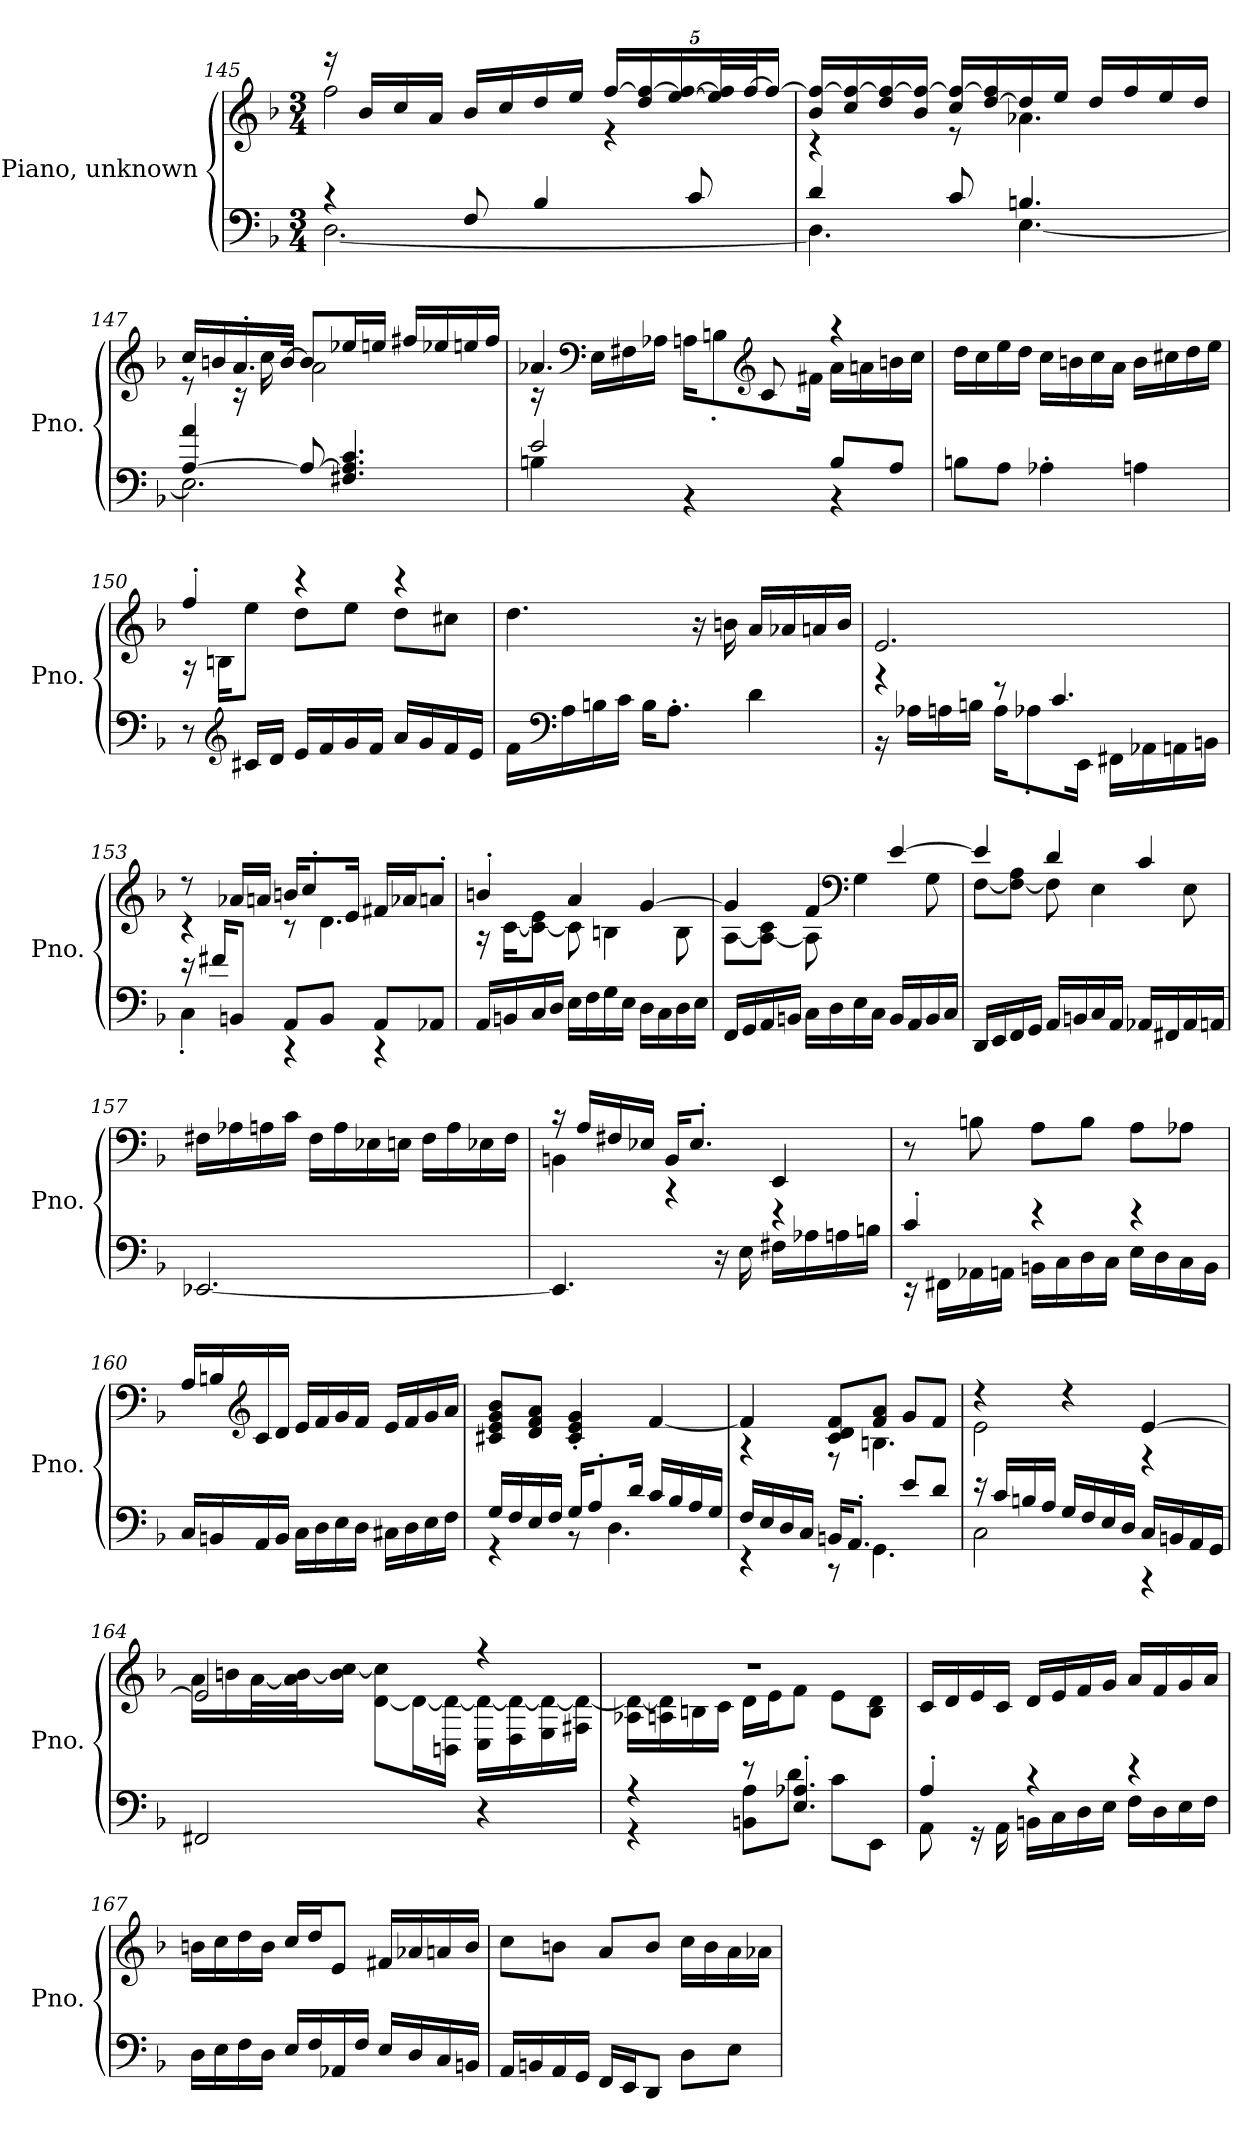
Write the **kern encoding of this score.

**kern	**kern
*part1	*part1
*staff2	*staff1
*I"Piano, unknown	*
*I'Pno.	*
!!LO:LB:g=z
*clefF4	*clefG2
*k[b-]	*k[b-]
*M3/4	*M3/4
=145	=145
*^	*^
4r	[2.D\	16r	2ff\
.	.	16b-/LL	.
.	.	16cc/	.
.	.	16a/JJ	.
8F/	.	16b-/LL	.
.	.	16cc/	.
4B-/	.	16dd/	.
.	.	16ee/JJ	.
*	*	*Xbrackettup	*
.	.	[20ff/LL	4r
.	.	20dd/ 20ff/_	.
.	.	[20ee/ 20ff/_	.
8c/	.	.	.
.	.	40ee/] 40ff/]L	.
.	.	[40ff/J	.
.	.	20ff/JJ_	.
=146	=146	=146	=146
4d/	4.D\]	16b-/ 16ff/_LL	4r
.	.	16cc/ 16ff/_	.
.	.	16dd/ 16ff/_	.
.	.	16b-/ 16ff/_JJ	.
8c/	.	16cc/ 16ff/_LL	8r
.	.	[16dd/ 16ff/]	.
4.Bn/	[4.E\	16dd/]	4.a-X\
.	.	16ee/JJ	.
.	.	16dd/LL	.
.	.	16ff/	.
.	.	16ee/	.
.	.	16dd/JJ	.
!!LO:PB:g=z	!!
=147	=147	=147	=147
[4A/ 4a/	2.E\]	16cc/LL	8r
.	.	16bn/	.
.	.	16.a'/	16r
.	.	.	16cc\
.	.	[32b/JJk	.
8A/_	.	8b/L]	2a\
4.F#X/ 4.A/] 4.c/	.	16ee-X/L	.
.	.	16een/JJ	.
.	.	16ff#X/LL	.
.	.	16ee-X/	.
.	.	16een/	.
.	.	16ff#/JJ	.
=148	=148	=148	=148
2e/	4Bn\	4.a-X/	16r
*	*	*clefF4	*
.	.	.	16E\LL
.	.	.	16F#X\
.	.	.	16A-X\JJ
.	4r	.	16An\KL
.	.	.	8Bn'\
*	*	*clefG2	*
.	.	8c/	.
.	.	.	16f#X\Jk
8B/L	4r	4r	16a-\LL
.	.	.	16an\
8A/J	.	.	16bn\
.	.	.	16cc\JJ
*v	*v	*	*
*	*v	*v
!!LO:LB:g=z
=149	=149
8Bn\L	16dd\LL
.	16cc\
8A\J	16ee\
.	16dd\JJ
4A-X'\	16cc\LL
.	16bn\
.	16cc\
.	16a\JJ
4An\	16b\LL
.	16cc#X\
.	16dd\
.	16ee\JJ
=150	=150
*	*^
8r	4ff'/	16r
.	.	16Bn\KL
*clefG2	*	*
16c#X/LL	.	8ee\J
16d/JJ	.	.
16e/LL	4r	8dd\L
16f/	.	.
16g/	.	8ee\J
16f/JJ	.	.
16a/LL	4r	8dd\L
16g/	.	.
16f/	.	8cc#X\J
16e/JJ	.	.
*	*v	*v
=151	=151
16f\LL	4.dd\
*clefF4	*
16A\	.
16Bn\	.
16c\JJ	.
16B\KL	.
8.A'\J	.
.	16r
.	16bn\
4d\	16a/LL
.	16a-X/
.	16an/
.	16b/JJ
!!LO:LB:g=z
=152	=152
*^	*
4r	16r	2.e/
.	16A-X\LL	.
.	16An\	.
.	16Bn\JJ	.
8r	16A\KL	.
.	8A-X'\	.
4.c/	.	.
.	16EE\Jk	.
.	16FF#X\LL	.
.	16AA-X\	.
.	16AAn\	.
.	16BBn\JJ	.
=153	=153	=153
*	*	*^
16r	4C'\	8r	4r
16f#X/KL	.	.	.
8BBn/J	.	16a-X/LL	.
.	.	16an/JJ	.
8AA/L	4r	16bn/KL	8r
.	.	8cc'/	.
8BB/J	.	.	4.d\
.	.	16e/Jk	.
8AA/L	4r	16f#X/LL	.
.	.	16a-X/J	.
8AA-X/J	.	8an'/J	.
*v	*v	*	*
!!LO:LB:g=z	!!
=154	=154	=154
16AA/LL	4bn'/	16r
16BBn/	.	[16c\KL
16C/	.	8c\_ 8e\J
16D/JJ	.	.
16E\LL	4a/	8c\]
16F\	.	.
16G\	.	4Bn\
16E\JJ	.	.
16D\LL	[4g/	.
16C\	.	.
16D\	.	8B\
16E\JJ	.	.
=155	=155	=155
16FF/LL	4g/]	[8A\L
16GG/	.	.
16AA/	.	8A\_ 8c\J
16BBn/JJ	.	.
16C\LL	4f/	8A\]
16D\	.	.
*	*clefF4	*
16E\	.	4G\
16C\JJ	.	.
16BB/LL	[4e/	.
16AA/	.	.
16BB/	.	8G\
16C/JJ	.	.
=156	=156	=156
16DD/LL	4e/]	[8F\L
16EE/	.	.
16FF/	.	8F\_ 8A\J
16GG/JJ	.	.
16AA/LL	4d/	8F\]
16BBn/	.	.
16C/	.	4E\
16AA/JJ	.	.
16AA-X/LL	4c/	.
16FF#X/	.	.
16AA-/	.	8E\
16AAn/JJ	.	.
*	*v	*v
!!LO:LB:g=z
=157	=157
[2.EE-X/	16F#X\LL
.	16A-X\
.	16An\
.	16c\JJ
.	16F#\LL
.	16A\
.	16E-X\
.	16En\JJ
.	16F#\LL
.	16A\
.	16E-X\
.	16F#\JJ
=158	=158
*	*^
4.EE-/]	16r	4BBn\
.	16A/LL	.
.	16F#X/	.
.	16E-X/JJ	.
.	16BB/KL	4r
.	8.E-'/J	.
16r	.	.
16E\	.	.
16F#X\LL	4EE/	4r
16A-X\	.	.
16An\	.	.
16Bn\JJ	.	.
*	*v	*v
!!LO:LB:g=z
=159	=159
*^	*
4c'/	16r	8r
.	16FF#X\LL	.
.	16AA-X\	8Bn\
.	16AAn\JJ	.
4r	16BBn\LL	8A\L
.	16C\	.
.	16D\	8B\J
.	16C\JJ	.
4r	16E\LL	8A\L
.	16D\	.
.	16C\	8A-X\J
.	16BB\JJ	.
*v	*v	*
=160	=160
16C/LL	16A/LL
16BBn/	16Bn/
*	*clefG2
16AA/	16c/
16BB/JJ	16d/JJ
16C\LL	16e/LL
16D\	16f/
16E\	16g/
16D\JJ	16f/JJ
16C#X\LL	16e/LL
16D\	16f/
16E\	16g/
16F\JJ	16a/JJ
=161	=161
*^	*
16G/LL	4r	8c#X/ 8e/ 8g/ 8b-/L
16F/	.	.
16E/	.	8d/ 8f/ 8a/J
16F/JJ	.	.
16G/KL	8r	4c#/' 4e/' 4g/'
8A'/	.	.
.	4.D\	.
16d/Jk	.	.
16c/LL	.	[4f/
16B-/	.	.
16A/	.	.
16G/JJ	.	.
!!LO:PB:g=z
=162	=162	=162
*	*	*^
16F/LL	4r	4f/]	4r
16E/	.	.	.
16D/	.	.	.
16C/JJ	.	.	.
16BBn/KL	8r	8c/ 8d/ 8f/L	8r
8.AA'/J	.	.	.
.	4.GG\	8f/ 8a/J	4.Bn\
8e/L	.	8g/L	.
8d/J	.	8f/J	.
=163	=163	=163	=163
16r	2C\	4r	2e\
16c/LL	.	.	.
16Bn/	.	.	.
16A/JJ	.	.	.
16G/LL	.	4r	.
16F/	.	.	.
16E/	.	.	.
16D/JJ	.	.	.
16C/LL	4r	[4e/	4r
16BBn/	.	.	.
16AA/	.	.	.
16GG/JJ	.	.	.
*v	*v	*	*
=164	=164	=164
2FF#X/	2e/]	16a\LL
.	.	16bn\
.	.	[32a\L
.	.	32a\] [32b\J
.	.	16b\] [16cc\JJ
.	.	[8d\ 8cc\]L
.	.	16d\L_
.	.	16BBn\ 16d\_JJ
4r	4r	16C\ 16d\_LL
.	.	16D\ 16d\_
.	.	16E\ 16d\_
.	.	16F#X\ 16d\_JJ
!!LO:LB:g=z	!!
=165	=165	=165
*^	*	*
4r	4r	2.r	16A-X\ 16d\_LL
.	.	.	16An\ 16d\]
.	.	.	16Bn\
.	.	.	16c\JJ
8r	8BBn\ 8A\L	.	16d\LL
.	.	.	16e\J
4.E/' 4.A-X/'	8d\J	.	8f\J
.	8c\L	.	8e\L
.	8EE\J	.	8B\ 8d\J
*	*	*v	*v
=166	=166	=166
4A'/	8AA\	16c/LL
.	.	16d/
.	16r	16e/
.	16AA\	16c/JJ
4r	16BBn\LL	16d/LL
.	16C\	16e/
.	16D\	16f/
.	16E\JJ	16g/JJ
4r	16F\LL	16a/LL
.	16D\	16f/
.	16E\	16g/
.	16F\JJ	16a/JJ
*v	*v	*
=167	=167
16D\LL	16bn\LL
16E\	16cc\
16F\	16dd\
16D\JJ	16b\JJ
16E/LL	16cc/LL
16F/	16dd/J
16AA-X/	8e/J
16F/JJ	.
16E/LL	16f#X/LL
16D/	16a-X/
16C/	16an/
16BBn/JJ	16b/JJ
!!LO:LB:g=z
=168	=168
16AA/LL	8cc\L
16BBn/	.
16AA/	8bn\J
16GG/JJ	.
16FF/LL	8a/L
16EE/J	.
8DD/J	8b/J
8D\L	16cc\LL
.	16b\
8E\J	16a\
.	16a-X\JJ
=	=
*-	*-
